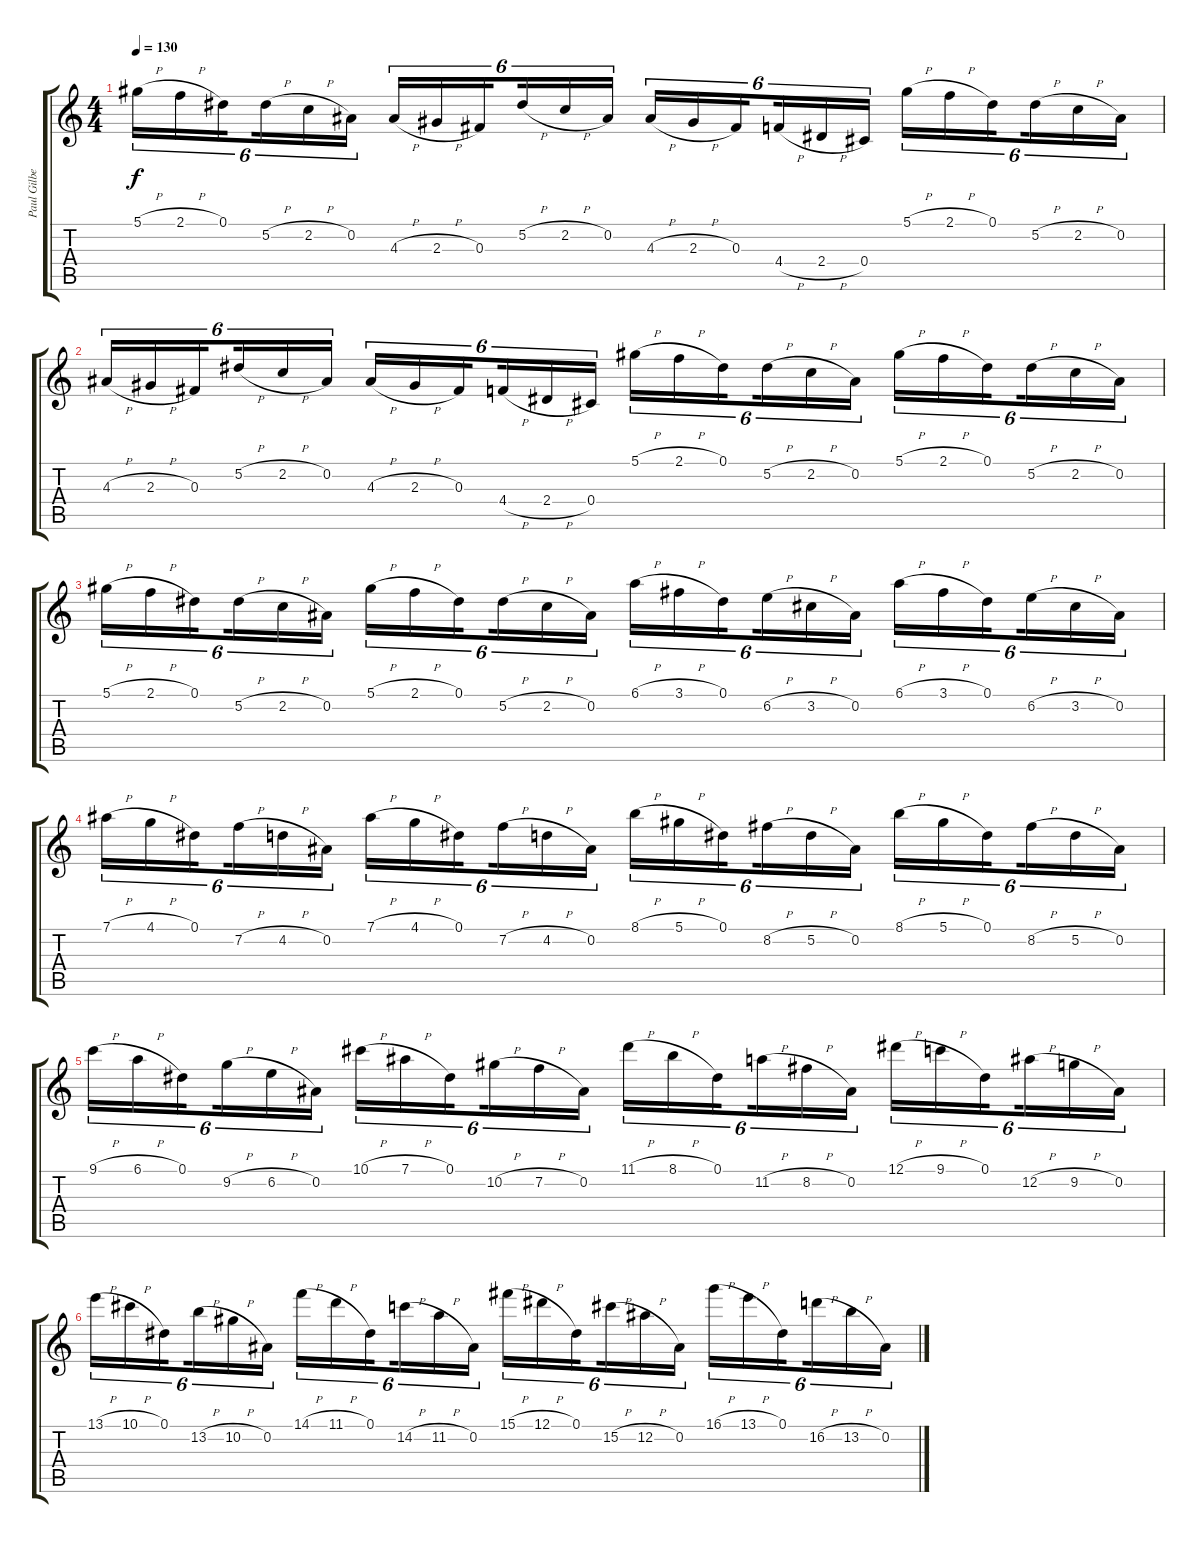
\track ("Paul Gilbert" "Paul Gilbe") {instrument distortionguitar}
\staff {score tabs}
\tuning (Eb4 Bb3 Gb3 Db3 Ab2 Eb2) {hide}
\ts (4 4)
\tempo 130
\clef g2
\ks c
5.1{h}.16{tu (6 4) dy f} 2.1{h}.16{tu (6 4)} 0.1.16{tu (6 4) beam splitsecondary} 5.2{h}.16{tu (6 4)} 2.2{h}.16{tu (6 4)} 0.2.16{tu (6 4)} 4.3{h}.16{tu (6 4)} 2.3{h}.16{tu (6 4)} 0.3.16{tu (6 4) beam splitsecondary} 5.2{h}.16{tu (6 4)} 2.2{h}.16{tu (6 4)} 0.2.16{tu (6 4)} 4.3{h}.16{tu (6 4)} 2.3{h}.16{tu (6 4)} 0.3.16{tu (6 4) beam splitsecondary} 4.4{h}.16{tu (6 4)} 2.4{h}.16{tu (6 4)} 0.4.16{tu (6 4)} 5.1{h}.16{tu (6 4)} 2.1{h}.16{tu (6 4)} 0.1.16{tu (6 4) beam splitsecondary} 5.2{h}.16{tu (6 4)} 2.2{h}.16{tu (6 4)} 0.2.16{tu (6 4)} |
4.3{h}.16{tu (6 4)} 2.3{h}.16{tu (6 4)} 0.3.16{tu (6 4) beam splitsecondary} 5.2{h}.16{tu (6 4)} 2.2{h}.16{tu (6 4)} 0.2.16{tu (6 4)} 4.3{h}.16{tu (6 4)} 2.3{h}.16{tu (6 4)} 0.3.16{tu (6 4) beam splitsecondary} 4.4{h}.16{tu (6 4)} 2.4{h}.16{tu (6 4)} 0.4.16{tu (6 4)} 5.1{h}.16{tu (6 4)} 2.1{h}.16{tu (6 4)} 0.1.16{tu (6 4) beam splitsecondary} 5.2{h}.16{tu (6 4)} 2.2{h}.16{tu (6 4)} 0.2.16{tu (6 4)} 5.1{h}.16{tu (6 4)} 2.1{h}.16{tu (6 4)} 0.1.16{tu (6 4) beam splitsecondary} 5.2{h}.16{tu (6 4)} 2.2{h}.16{tu (6 4)} 0.2.16{tu (6 4)} |
5.1{h}.16{tu (6 4)} 2.1{h}.16{tu (6 4)} 0.1.16{tu (6 4) beam splitsecondary} 5.2{h}.16{tu (6 4)} 2.2{h}.16{tu (6 4)} 0.2.16{tu (6 4)} 5.1{h}.16{tu (6 4)} 2.1{h}.16{tu (6 4)} 0.1.16{tu (6 4) beam splitsecondary} 5.2{h}.16{tu (6 4)} 2.2{h}.16{tu (6 4)} 0.2.16{tu (6 4)} 6.1{h}.16{tu (6 4)} 3.1{h}.16{tu (6 4)} 0.1.16{tu (6 4) beam splitsecondary} 6.2{h}.16{tu (6 4)} 3.2{h}.16{tu (6 4)} 0.2.16{tu (6 4)} 6.1{h}.16{tu (6 4)} 3.1{h}.16{tu (6 4)} 0.1.16{tu (6 4) beam splitsecondary} 6.2{h}.16{tu (6 4)} 3.2{h}.16{tu (6 4)} 0.2.16{tu (6 4)} |
7.1{h}.16{tu (6 4)} 4.1{h}.16{tu (6 4)} 0.1.16{tu (6 4) beam splitsecondary} 7.2{h}.16{tu (6 4)} 4.2{h}.16{tu (6 4)} 0.2.16{tu (6 4)} 7.1{h}.16{tu (6 4)} 4.1{h}.16{tu (6 4)} 0.1.16{tu (6 4) beam splitsecondary} 7.2{h}.16{tu (6 4)} 4.2{h}.16{tu (6 4)} 0.2.16{tu (6 4)} 8.1{h}.16{tu (6 4)} 5.1{h}.16{tu (6 4)} 0.1.16{tu (6 4) beam splitsecondary} 8.2{h}.16{tu (6 4)} 5.2{h}.16{tu (6 4)} 0.2.16{tu (6 4)} 8.1{h}.16{tu (6 4)} 5.1{h}.16{tu (6 4)} 0.1.16{tu (6 4) beam splitsecondary} 8.2{h}.16{tu (6 4)} 5.2{h}.16{tu (6 4)} 0.2.16{tu (6 4)} |
9.1{h}.16{tu (6 4)} 6.1{h}.16{tu (6 4)} 0.1.16{tu (6 4) beam splitsecondary} 9.2{h}.16{tu (6 4)} 6.2{h}.16{tu (6 4)} 0.2.16{tu (6 4)} 10.1{h}.16{tu (6 4)} 7.1{h}.16{tu (6 4)} 0.1.16{tu (6 4) beam splitsecondary} 10.2{h}.16{tu (6 4)} 7.2{h}.16{tu (6 4)} 0.2.16{tu (6 4)} 11.1{h}.16{tu (6 4)} 8.1{h}.16{tu (6 4)} 0.1.16{tu (6 4) beam splitsecondary} 11.2{h}.16{tu (6 4)} 8.2{h}.16{tu (6 4)} 0.2.16{tu (6 4)} 12.1{h}.16{tu (6 4)} 9.1{h}.16{tu (6 4)} 0.1.16{tu (6 4) beam splitsecondary} 12.2{h}.16{tu (6 4)} 9.2{h}.16{tu (6 4)} 0.2.16{tu (6 4)} |
13.1{h}.16{tu (6 4)} 10.1{h}.16{tu (6 4)} 0.1.16{tu (6 4) beam splitsecondary} 13.2{h}.16{tu (6 4)} 10.2{h}.16{tu (6 4)} 0.2.16{tu (6 4)} 14.1{h}.16{tu (6 4)} 11.1{h}.16{tu (6 4)} 0.1.16{tu (6 4) beam splitsecondary} 14.2{h}.16{tu (6 4)} 11.2{h}.16{tu (6 4)} 0.2.16{tu (6 4)} 15.1{h}.16{tu (6 4)} 12.1{h}.16{tu (6 4)} 0.1.16{tu (6 4) beam splitsecondary} 15.2{h}.16{tu (6 4)} 12.2{h}.16{tu (6 4)} 0.2.16{tu (6 4)} 16.1{h}.16{tu (6 4)} 13.1{h}.16{tu (6 4)} 0.1.16{tu (6 4) beam splitsecondary} 16.2{h}.16{tu (6 4)} 13.2{h}.16{tu (6 4)} 0.2.16{tu (6 4)}
